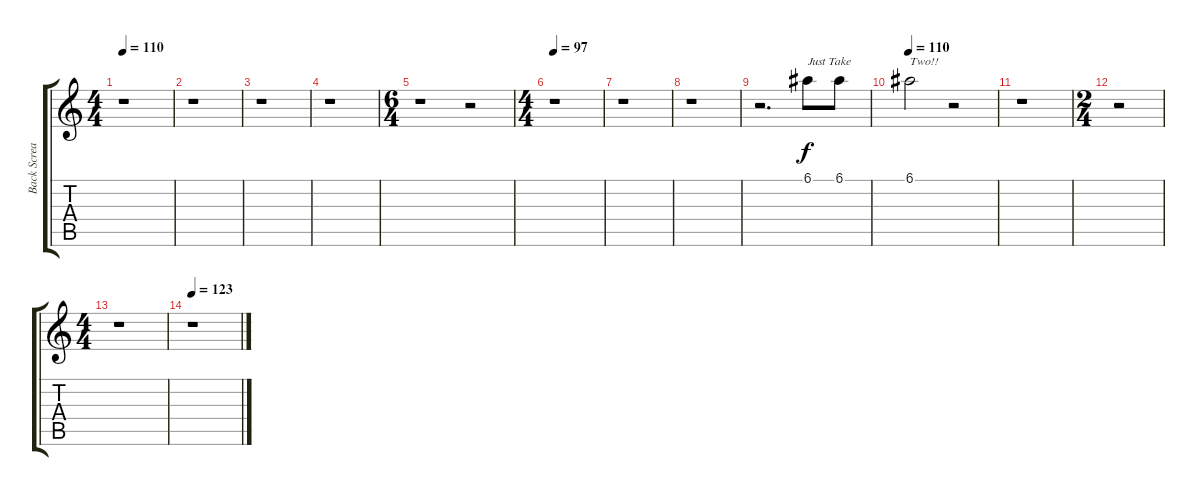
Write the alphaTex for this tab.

\track ("Back Screams" "Back Screa") {instrument lead2sawtooth}
\staff {score tabs}
\tuning (E5 B4 G4 D4 A3 E3) {hide}
\ts (4 4)
\tempo 110
\clef g2
\ks c
r.1{dy f} |
r.1 |
r.1 |
r.1 |
\ts (6 4)
r.1 r.2 |
\ts (4 4)
\tempo 97
r.1 |
r.1 |
r.1 |
r.2{d} 6.1.8{txt "Just Take"} 6.1.8 |
\tempo 110
6.1.2{txt "Two!!"} r.2 |
r.1 |
\ts (2 4)
r.2 |
\ts (4 4)
r.1 |
\tempo 123
r.1
